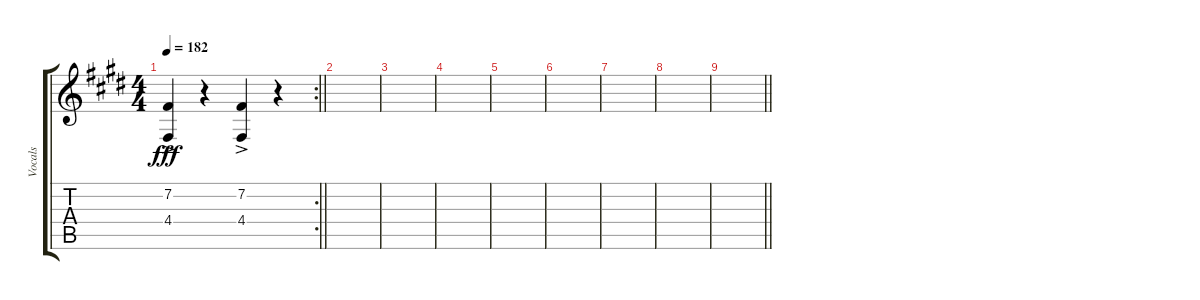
\track ("Vocals" "Vocals") {instrument stringensemble1}
\staff {score tabs}
\tuning (E4 B3 G3 D3 A2 E2) {hide}
\rc 2
\ts (4 4)
\tempo 182
\clef g2
\barLineRight lightlight
\ks c#minor
(7.2 4.4{ac}).4{dy fff} r.4 (7.2 4.4{ac}).4 r.4 |
|
|
|
|
|
|
|
\barLineRight lightlight
